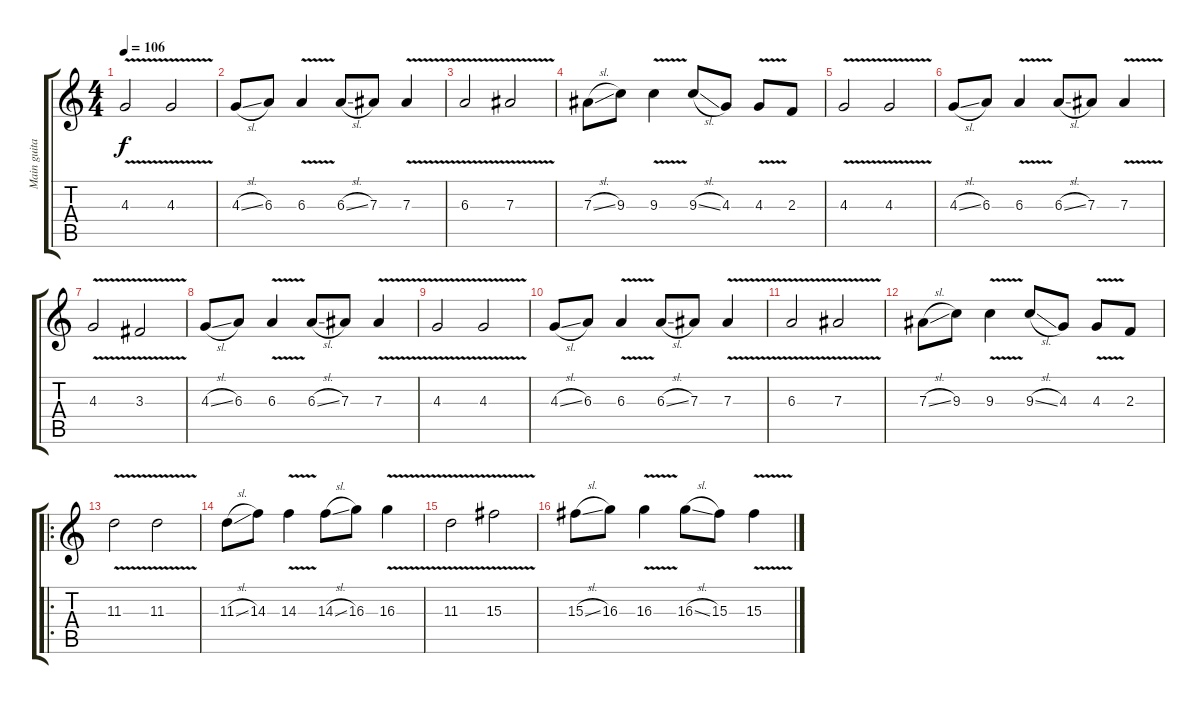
\track ("Main guitar" "Main guita") {instrument distortionguitar}
\staff {score tabs}
\tuning (C4 G3 Eb3 Bb2 F2 C2) {hide}
\ts (4 4)
\tempo 106
\clef g2
\ks c
4.3{v}.2{dy f} 4.3{v}.2 |
4.3{sl}.8 6.3.8 6.3{v}.4 6.3{sl}.8 7.3.8 7.3{v}.4 |
6.3{v}.2 7.3{v}.2 |
7.3{sl}.8 9.3.8 9.3{v}.4 9.3{sl}.8 4.3.8 4.3{v}.8 2.3.8 |
4.3{v}.2 4.3{v}.2 |
4.3{sl}.8 6.3.8 6.3{v}.4 6.3{sl}.8 7.3.8 7.3{v}.4 |
4.3{v}.2 3.3{v}.2 |
4.3{sl}.8 6.3.8 6.3{v}.4 6.3{sl}.8 7.3.8 7.3{v}.4 |
4.3{v}.2 4.3{v}.2 |
4.3{sl}.8 6.3.8 6.3{v}.4 6.3{sl}.8 7.3.8 7.3{v}.4 |
6.3{v}.2 7.3{v}.2 |
7.3{sl}.8 9.3.8 9.3{v}.4 9.3{sl}.8 4.3.8 4.3{v}.8 2.3.8 |
\ro
11.3{v}.2 11.3{v}.2 |
11.3{sl}.8 14.3.8 14.3{v}.4 14.3{sl}.8 16.3.8 16.3{v}.4 |
11.3{v}.2 15.3{v}.2 |
15.3{sl}.8 16.3.8 16.3{v}.4 16.3{sl}.8 15.3.8 15.3{v}.4
